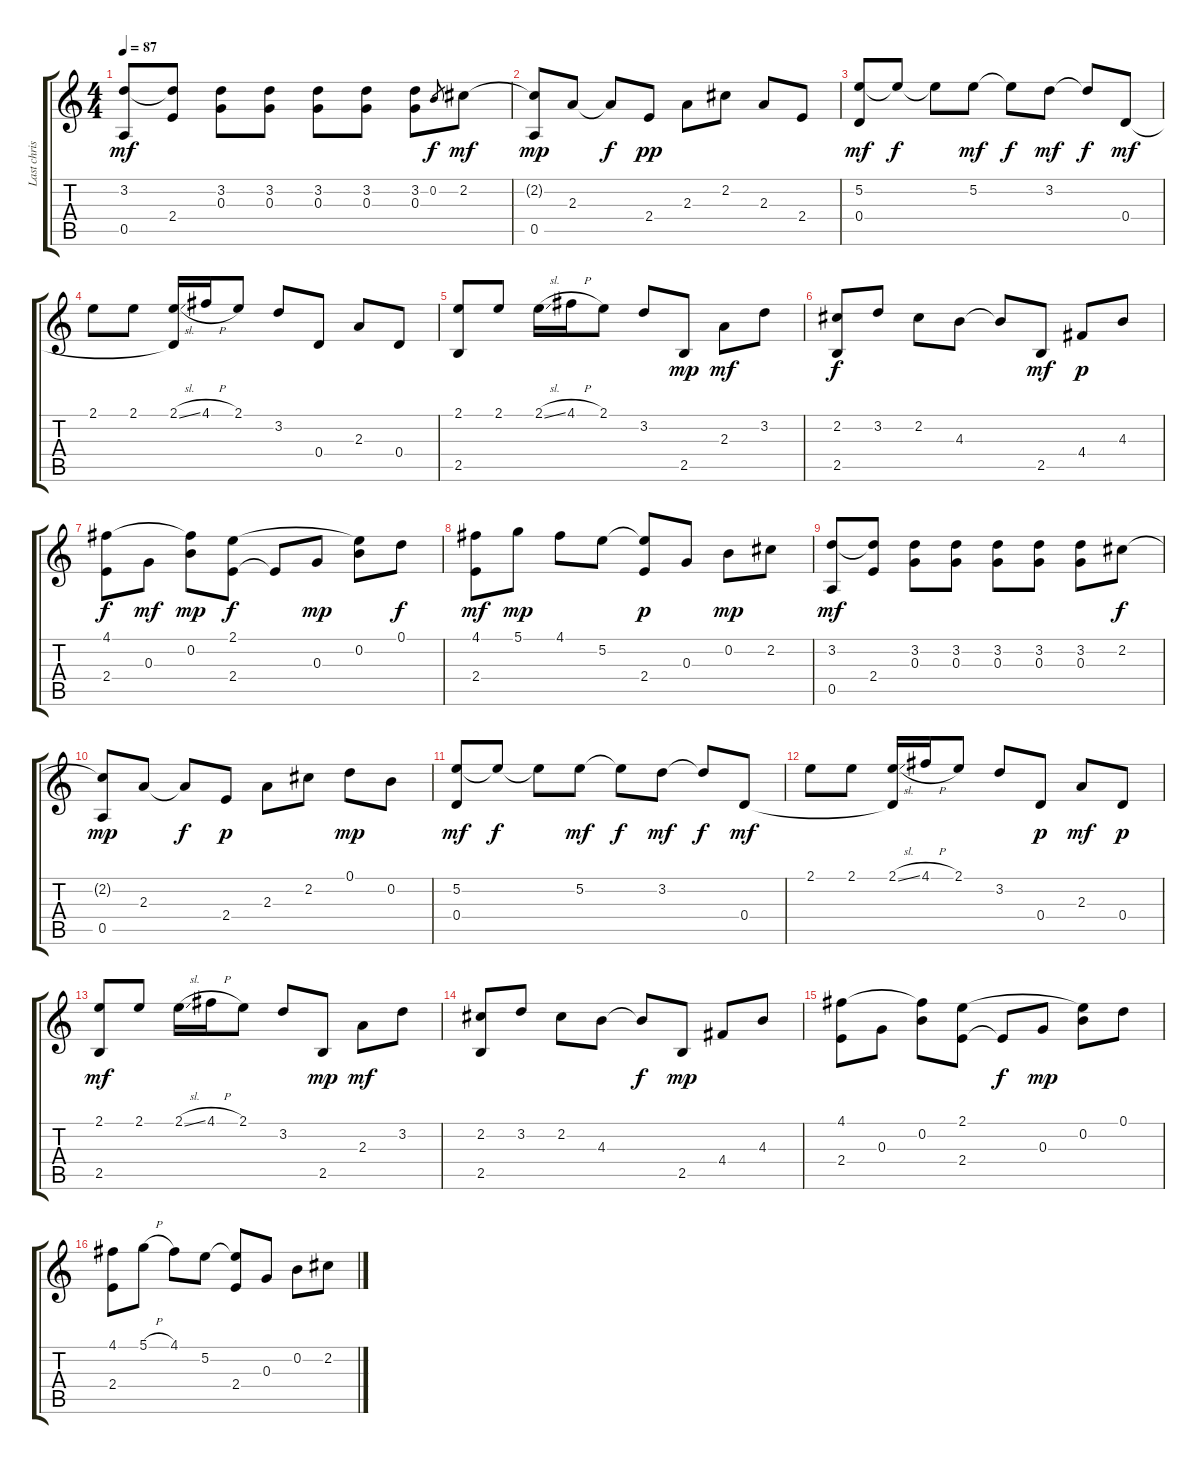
\track ("Last christmas" "Last chris") {instrument acousticguitarnylon}
\staff {score tabs}
\tuning (D4 B3 G3 D3 A2 D2) {hide}
\ts (4 4)
\tempo 87
\clef g2
\ks c
(3.2 0.5).8{dy mf} (3.2{t} 2.4).8 (3.2 0.3).8 (3.2 0.3).8 (3.2 0.3).8 (3.2 0.3).8 (3.2 0.3).8 0.2.8{gr dy f} 2.2.8{dy mf} |
(2.2{t} 0.5).8{dy mp} 2.3.8 2.3{t}.8{dy f} 2.4.8{dy pp} 2.3.8 2.2.8 2.3.8 2.4.8 |
(5.2 0.4).8{dy mf} 5.2{t}.8{dy f} 5.2{t}.8 5.2.8{dy mf} 5.2{t}.8{dy f} 3.2.8{dy mf} 3.2{t}.8{dy f} 0.4.8{dy mf} |
2.1.8 2.1.8 (2.1{sl} 0.4{t}).16 4.1{h}.16 2.1.8 3.2.8 0.4.8 2.3.8 0.4.8 |
(2.1 2.5).8 2.1.8 2.1{sl}.16 4.1{h}.16 2.1.8 3.2.8 2.5.8{dy mp} 2.3.8{dy mf} 3.2.8 |
(2.2 2.5).8{dy f} 3.2.8 2.2.8 4.3.8 4.3{t}.8 2.5.8{dy mf} 4.4.8{dy p} 4.3.8 |
(4.1 2.4).8{dy f} 0.3.8{dy mf} (4.1{t} 0.2).8{dy mp} (2.1 2.4).8{dy f} 2.4{t}.8 0.3.8{dy mp} (2.1{t} 0.2).8 0.1.8{dy f} |
(4.1 2.4).8{dy mf} 5.1.8{dy mp} 4.1.8 5.2.8 (5.2{t} 2.4).8{dy p} 0.3.8 0.2.8{dy mp} 2.2.8 |
(3.2 0.5).8{dy mf} (3.2{t} 2.4).8 (3.2 0.3).8 (3.2 0.3).8 (3.2 0.3).8 (3.2 0.3).8 (3.2 0.3).8 2.2.8{dy f} |
(2.2{t} 0.5).8{dy mp} 2.3.8 2.3{t}.8{dy f} 2.4.8{dy p} 2.3.8 2.2.8 0.1.8{dy mp} 0.2.8 |
(5.2 0.4).8{dy mf} 5.2{t}.8{dy f} 5.2{t}.8 5.2.8{dy mf} 5.2{t}.8{dy f} 3.2.8{dy mf} 3.2{t}.8{dy f} 0.4.8{dy mf} |
2.1.8 2.1.8 (2.1{sl} 0.4{t}).16 4.1{h}.16 2.1.8 3.2.8 0.4.8{dy p} 2.3.8{dy mf} 0.4.8{dy p} |
(2.1 2.5).8{dy mf} 2.1.8 2.1{sl}.16 4.1{h}.16 2.1.8 3.2.8 2.5.8{dy mp} 2.3.8{dy mf} 3.2.8 |
(2.2 2.5).8 3.2.8 2.2.8 4.3.8 4.3{t}.8{dy f} 2.5.8{dy mp} 4.4.8 4.3.8 |
(4.1 2.4).8 0.3.8 (4.1{t} 0.2).8 (2.1 2.4).8 2.4{t}.8{dy f} 0.3.8{dy mp} (2.1{t} 0.2).8 0.1.8 |
(4.1 2.4).8 5.1{h}.8 4.1.8 5.2.8 (5.2{t} 2.4).8 0.3.8 0.2.8 2.2.8
